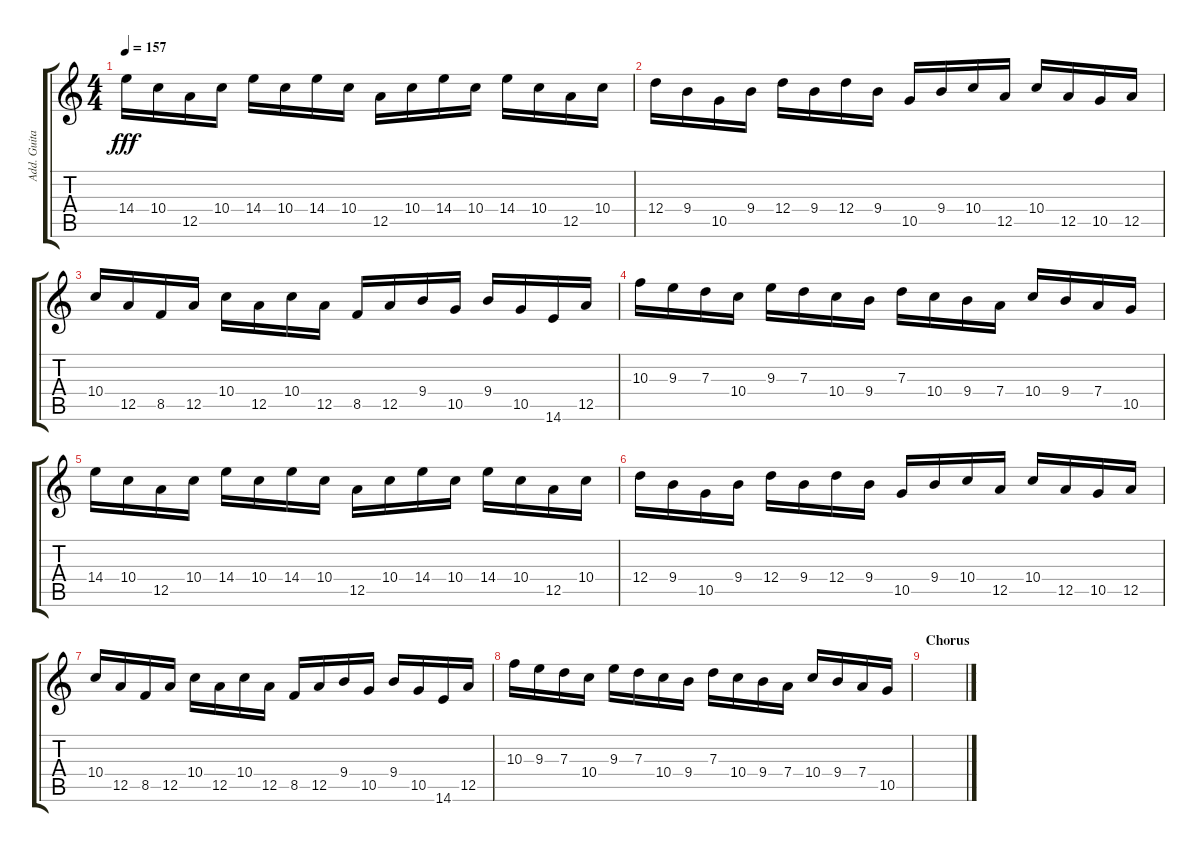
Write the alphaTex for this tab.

\track ("Add. Guitar" "Add. Guita") {instrument distortionguitar}
\staff {score tabs}
\tuning (E4 B3 G3 D3 A2 D2) {hide}
\ts (4 4)
\tempo 157
\clef g2
\ks c
14.4.16{dy fff} 10.4.16 12.5.16 10.4.16 14.4.16 10.4.16 14.4.16 10.4.16 12.5.16 10.4.16 14.4.16 10.4.16 14.4.16 10.4.16 12.5.16 10.4.16 |
12.4.16 9.4.16 10.5.16 9.4.16 12.4.16 9.4.16 12.4.16 9.4.16 10.5.16 9.4.16 10.4.16 12.5.16 10.4.16 12.5.16 10.5.16 12.5.16 |
10.4.16 12.5.16 8.5.16 12.5.16 10.4.16 12.5.16 10.4.16 12.5.16 8.5.16 12.5.16 9.4.16 10.5.16 9.4.16 10.5.16 14.6.16 12.5.16 |
10.3.16 9.3.16 7.3.16 10.4.16 9.3.16 7.3.16 10.4.16 9.4.16 7.3.16 10.4.16 9.4.16 7.4.16 10.4.16 9.4.16 7.4.16 10.5.16 |
14.4.16 10.4.16 12.5.16 10.4.16 14.4.16 10.4.16 14.4.16 10.4.16 12.5.16 10.4.16 14.4.16 10.4.16 14.4.16 10.4.16 12.5.16 10.4.16 |
12.4.16 9.4.16 10.5.16 9.4.16 12.4.16 9.4.16 12.4.16 9.4.16 10.5.16 9.4.16 10.4.16 12.5.16 10.4.16 12.5.16 10.5.16 12.5.16 |
10.4.16 12.5.16 8.5.16 12.5.16 10.4.16 12.5.16 10.4.16 12.5.16 8.5.16 12.5.16 9.4.16 10.5.16 9.4.16 10.5.16 14.6.16 12.5.16 |
10.3.16 9.3.16 7.3.16 10.4.16 9.3.16 7.3.16 10.4.16 9.4.16 7.3.16 10.4.16 9.4.16 7.4.16 10.4.16 9.4.16 7.4.16 10.5.16 |
\section ("" "Chorus")
